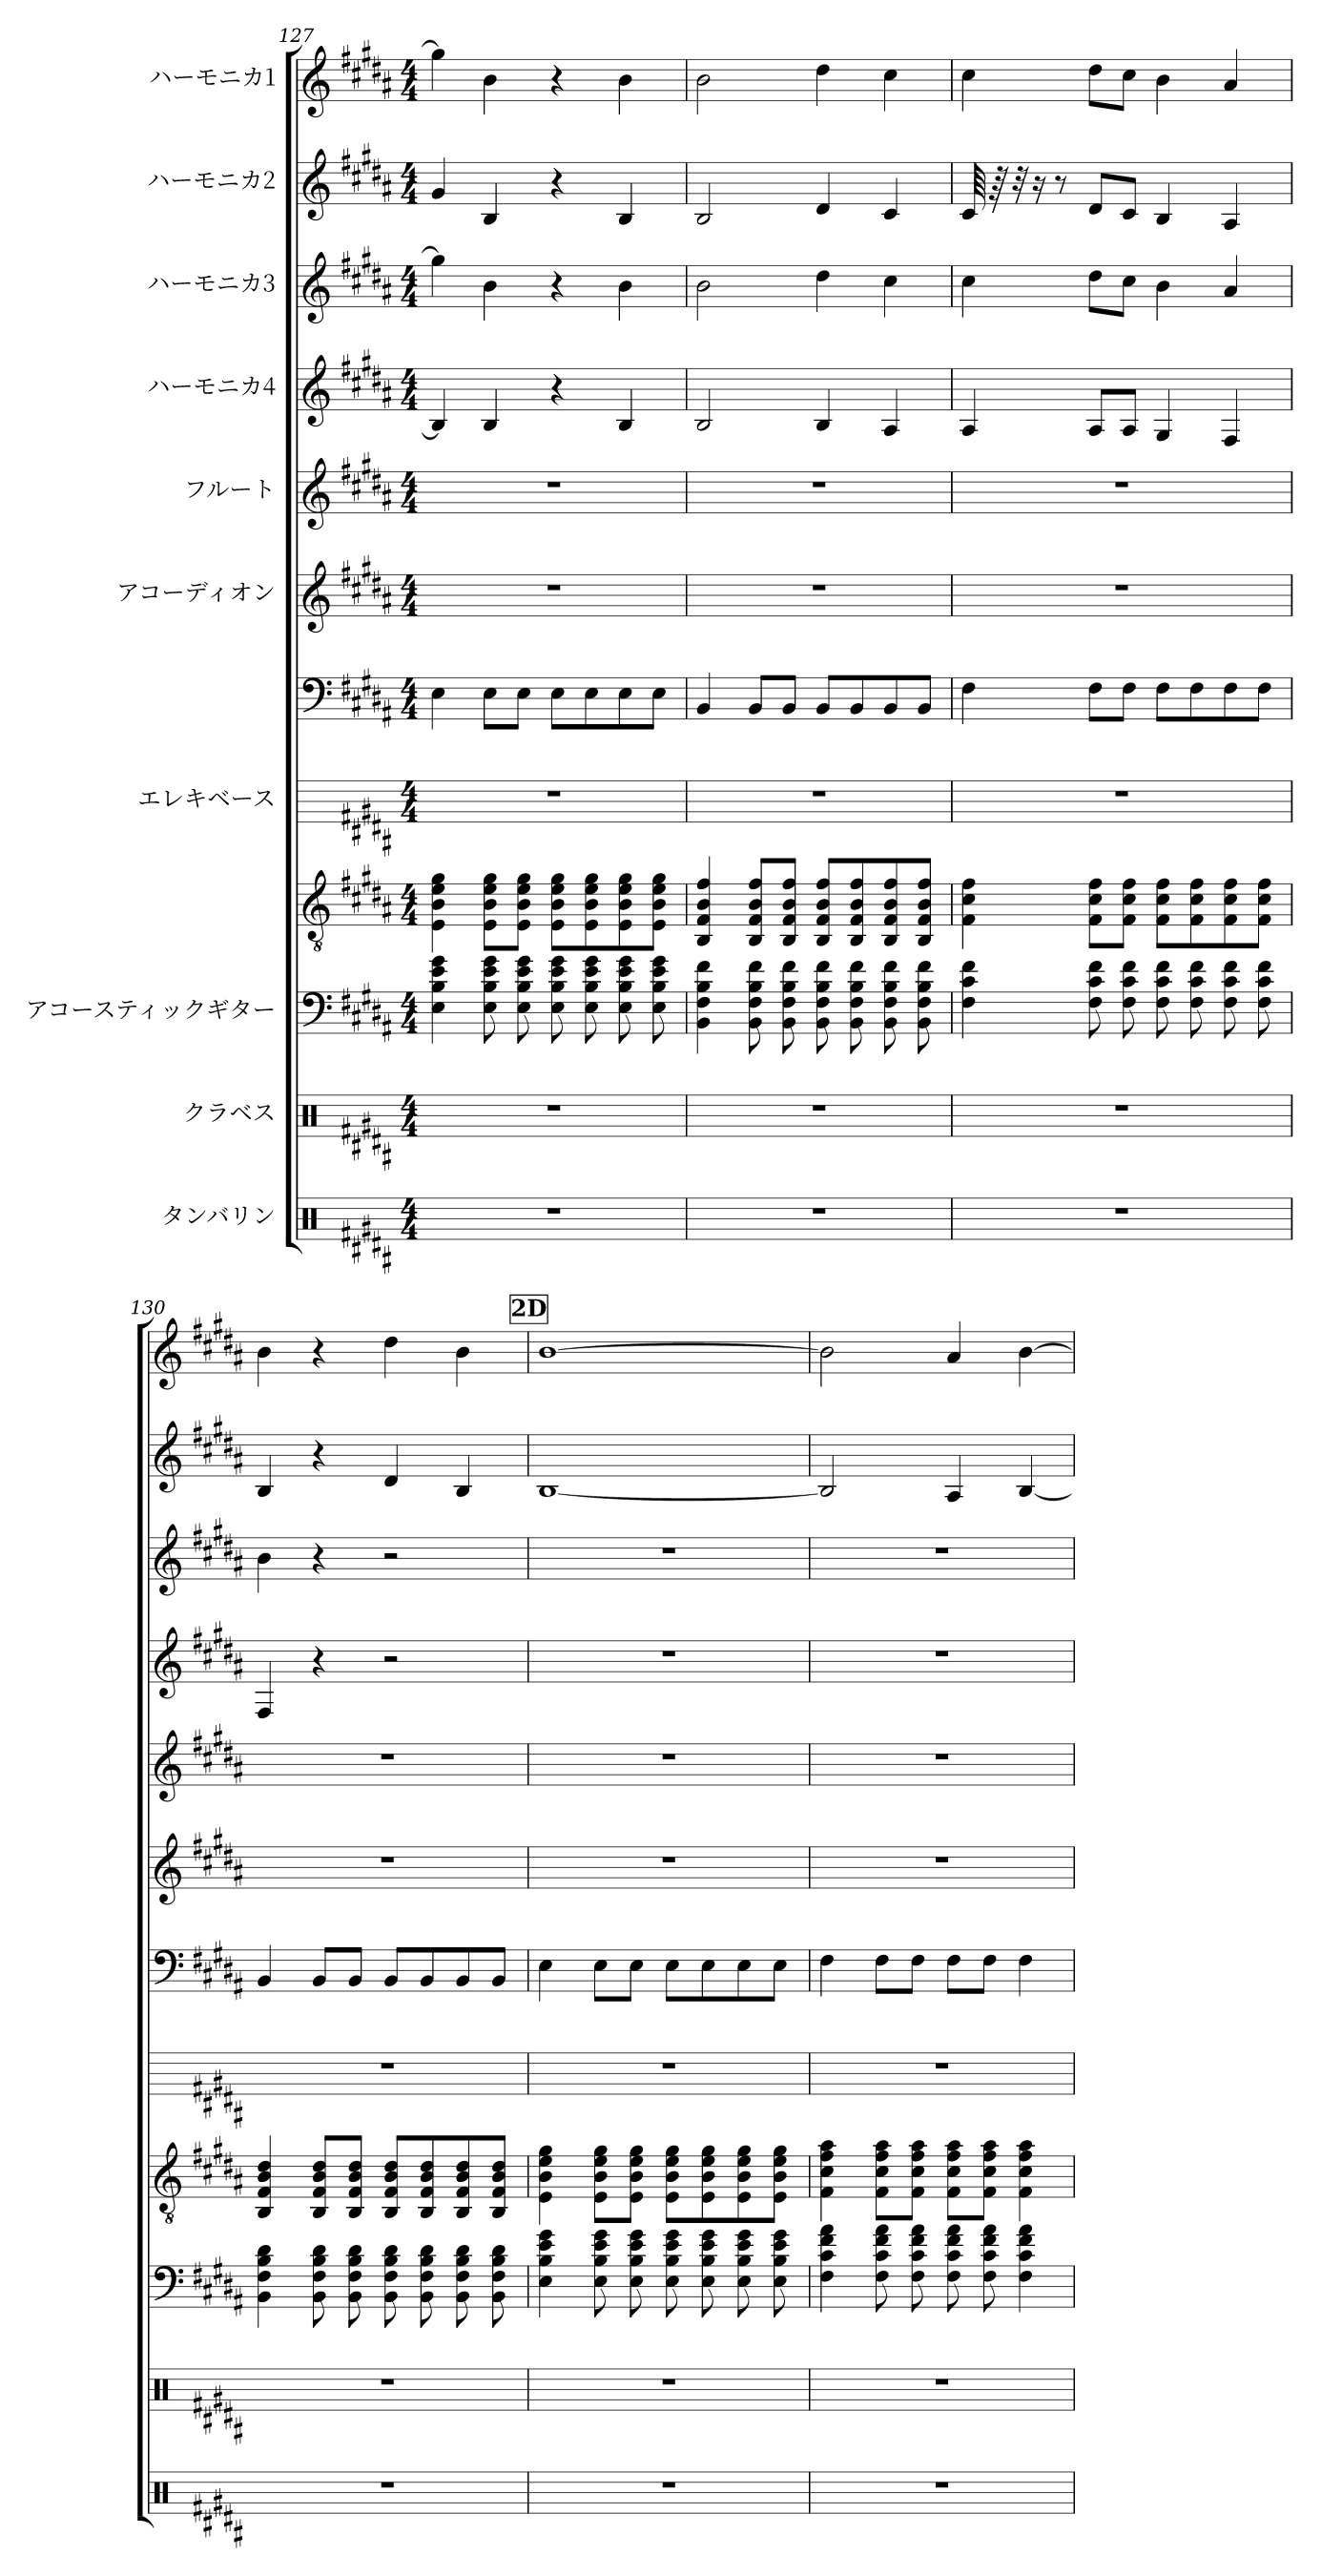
**kern	**kern	**kern	**kern	**kern	**kern	**kern	**kern	**kern	**kern	**kern	**kern
*part10	*part9	*part8	*part8	*part7	*part7	*part6	*part5	*part4	*part3	*part2	*part1
*staff12	*staff11	*staff10	*staff9	*staff8	*staff7	*staff6	*staff5	*staff4	*staff3	*staff2	*staff1
*I"タンバリン	*I"クラベス	*I"アコースティックギター	*	*I"エレキベース	*	*I"アコーディオン	*I"フルート	*I"ハーモニカ4	*I"ハーモニカ3	*I"ハーモニカ2	*I"ハーモニカ1
*clefX	*clefX	*	*clefGv2	*	*clefF4	*clefG2	*clefG2	*clefG2	*clefG2	*clefG2	*clefG2
*	*	*	*	*ITrd7c12	*ITrd7c12	*	*	*	*	*	*
*k[f#c#g#d#a#]	*k[f#c#g#d#a#]	*k[f#c#g#d#a#]	*k[f#c#g#d#a#]	*k[f#c#g#d#a#]	*k[f#c#g#d#a#]	*k[f#c#g#d#a#]	*k[f#c#g#d#a#]	*k[f#c#g#d#a#]	*k[f#c#g#d#a#]	*k[f#c#g#d#a#]	*k[f#c#g#d#a#]
*M4/4	*M4/4	*M4/4	*M4/4	*M4/4	*M4/4	*M4/4	*M4/4	*M4/4	*M4/4	*M4/4	*M4/4
=127	=127	=127	=127	=127	=127	=127	=127	=127	=127	=127	=127
1r	1r	4E 4B 4e 4g#	4E\ 4B\ 4e\ 4g#\	1r	4EE\	1r	1r	4B/]	4gg#\]	4g#/	4gg#\]
.	.	8E 8B 8e 8g#	8E\ 8B\ 8e\ 8g#\L	.	8EE\L	.	.	4B/	4b\	4B/	4b\
.	.	8E 8B 8e 8g#	8E\ 8B\ 8e\ 8g#\J	.	8EE\J	.	.	.	.	.	.
.	.	8E 8B 8e 8g#	8E\ 8B\ 8e\ 8g#\L	.	8EE\L	.	.	4r	4r	4r	4r
.	.	8E 8B 8e 8g#	8E\ 8B\ 8e\ 8g#\	.	8EE\	.	.	.	.	.	.
.	.	8E 8B 8e 8g#	8E\ 8B\ 8e\ 8g#\	.	8EE\	.	.	4B/	4b\	4B/	4b\
.	.	8E 8B 8e 8g#	8E\ 8B\ 8e\ 8g#\J	.	8EE\J	.	.	.	.	.	.
!!LO:PB:g=z
=128	=128	=128	=128	=128	=128	=128	=128	=128	=128	=128	=128
1r	1r	4BB 4F# 4B 4f#	4BB/ 4F#/ 4B/ 4f#/	1r	4BBB/	1r	1r	2B/	2b\	2B/	2b\
.	.	8BB 8F# 8B 8f#	8BB/ 8F#/ 8B/ 8f#/L	.	8BBB/L	.	.	.	.	.	.
.	.	8BB 8F# 8B 8f#	8BB/ 8F#/ 8B/ 8f#/J	.	8BBB/J	.	.	.	.	.	.
.	.	8BB 8F# 8B 8f#	8BB/ 8F#/ 8B/ 8f#/L	.	8BBB/L	.	.	4B/	4dd#\	4d#/	4dd#\
.	.	8BB 8F# 8B 8f#	8BB/ 8F#/ 8B/ 8f#/	.	8BBB/	.	.	.	.	.	.
.	.	8BB 8F# 8B 8f#	8BB/ 8F#/ 8B/ 8f#/	.	8BBB/	.	.	4A#/	4cc#\	4c#/	4cc#\
.	.	8BB 8F# 8B 8f#	8BB/ 8F#/ 8B/ 8f#/J	.	8BBB/J	.	.	.	.	.	.
=129	=129	=129	=129	=129	=129	=129	=129	=129	=129	=129	=129
1r	1r	4F# 4c# 4f#	4F#\ 4c#\ 4f#\	1r	4FF#\	1r	1r	4A#/	4cc#\	64c#/	4cc#\
.	.	.	.	.	.	.	.	.	.	64r	.
.	.	.	.	.	.	.	.	.	.	32r	.
.	.	.	.	.	.	.	.	.	.	16r	.
.	.	.	.	.	.	.	.	.	.	8r	.
.	.	8F# 8c# 8f#	8F#\ 8c#\ 8f#\L	.	8FF#\L	.	.	8A#/L	8dd#\L	8d#/L	8dd#\L
.	.	8F# 8c# 8f#	8F#\ 8c#\ 8f#\J	.	8FF#\J	.	.	8A#/J	8cc#\J	8c#/J	8cc#\J
.	.	8F# 8c# 8f#	8F#\ 8c#\ 8f#\L	.	8FF#\L	.	.	4G#/	4b\	4B/	4b\
.	.	8F# 8c# 8f#	8F#\ 8c#\ 8f#\	.	8FF#\	.	.	.	.	.	.
.	.	8F# 8c# 8f#	8F#\ 8c#\ 8f#\	.	8FF#\	.	.	4F#/	4a#/	4A#/	4a#/
.	.	8F# 8c# 8f#	8F#\ 8c#\ 8f#\J	.	8FF#\J	.	.	.	.	.	.
=130	=130	=130	=130	=130	=130	=130	=130	=130	=130	=130	=130
1r	1r	4BB 4F# 4B 4d#	4BB/ 4F#/ 4B/ 4d#/	1r	4BBB/	1r	1r	4F#/	4b\	4B/	4b\
.	.	8BB 8F# 8B 8d#	8BB/ 8F#/ 8B/ 8d#/L	.	8BBB/L	.	.	4r	4r	4r	4r
.	.	8BB 8F# 8B 8d#	8BB/ 8F#/ 8B/ 8d#/J	.	8BBB/J	.	.	.	.	.	.
.	.	8BB 8F# 8B 8d#	8BB/ 8F#/ 8B/ 8d#/L	.	8BBB/L	.	.	2r	2r	4d#/	4dd#\
.	.	8BB 8F# 8B 8d#	8BB/ 8F#/ 8B/ 8d#/	.	8BBB/	.	.	.	.	.	.
.	.	8BB 8F# 8B 8d#	8BB/ 8F#/ 8B/ 8d#/	.	8BBB/	.	.	.	.	4B/	4b\
.	.	8BB 8F# 8B 8d#	8BB/ 8F#/ 8B/ 8d#/J	.	8BBB/J	.	.	.	.	.	.
!!LO:PB:g=z
!!LO:REH:place=s1:a:B:fs=14:t=2D
=131	=131	=131	=131	=131	=131	=131	=131	=131	=131	=131	=131
1r	1r	4E 4B 4e 4g#	4E\ 4B\ 4e\ 4g#\	1r	4EE\	1r	1r	1r	1r	[1B	[1b
.	.	8E 8B 8e 8g#	8E\ 8B\ 8e\ 8g#\L	.	8EE\L	.	.	.	.	.	.
.	.	8E 8B 8e 8g#	8E\ 8B\ 8e\ 8g#\J	.	8EE\J	.	.	.	.	.	.
.	.	8E 8B 8e 8g#	8E\ 8B\ 8e\ 8g#\L	.	8EE\L	.	.	.	.	.	.
.	.	8E 8B 8e 8g#	8E\ 8B\ 8e\ 8g#\	.	8EE\	.	.	.	.	.	.
.	.	8E 8B 8e 8g#	8E\ 8B\ 8e\ 8g#\	.	8EE\	.	.	.	.	.	.
.	.	8E 8B 8e 8g#	8E\ 8B\ 8e\ 8g#\J	.	8EE\J	.	.	.	.	.	.
=132	=132	=132	=132	=132	=132	=132	=132	=132	=132	=132	=132
1r	1r	4F# 4c# 4f# 4a#	4F#\ 4c#\ 4f#\ 4a#\	1r	4FF#\	1r	1r	1r	1r	2B/]	2b\]
.	.	8F# 8c# 8f# 8a#	8F#\ 8c#\ 8f#\ 8a#\L	.	8FF#\L	.	.	.	.	.	.
.	.	8F# 8c# 8f# 8a#	8F#\ 8c#\ 8f#\ 8a#\J	.	8FF#\J	.	.	.	.	.	.
.	.	8F# 8c# 8f# 8a#	8F#\ 8c#\ 8f#\ 8a#\L	.	8FF#\L	.	.	.	.	4A#/	4a#/
.	.	8F# 8c# 8f# 8a#	8F#\ 8c#\ 8f#\ 8a#\J	.	8FF#\J	.	.	.	.	.	.
.	.	4F# 4c# 4f# 4a#	4F#\ 4c#\ 4f#\ 4a#\	.	4FF#\	.	.	.	.	[4B/	[4b\
=	=	=	=	=	=	=	=	=	=	=	=
*-	*-	*-	*-	*-	*-	*-	*-	*-	*-	*-	*-
